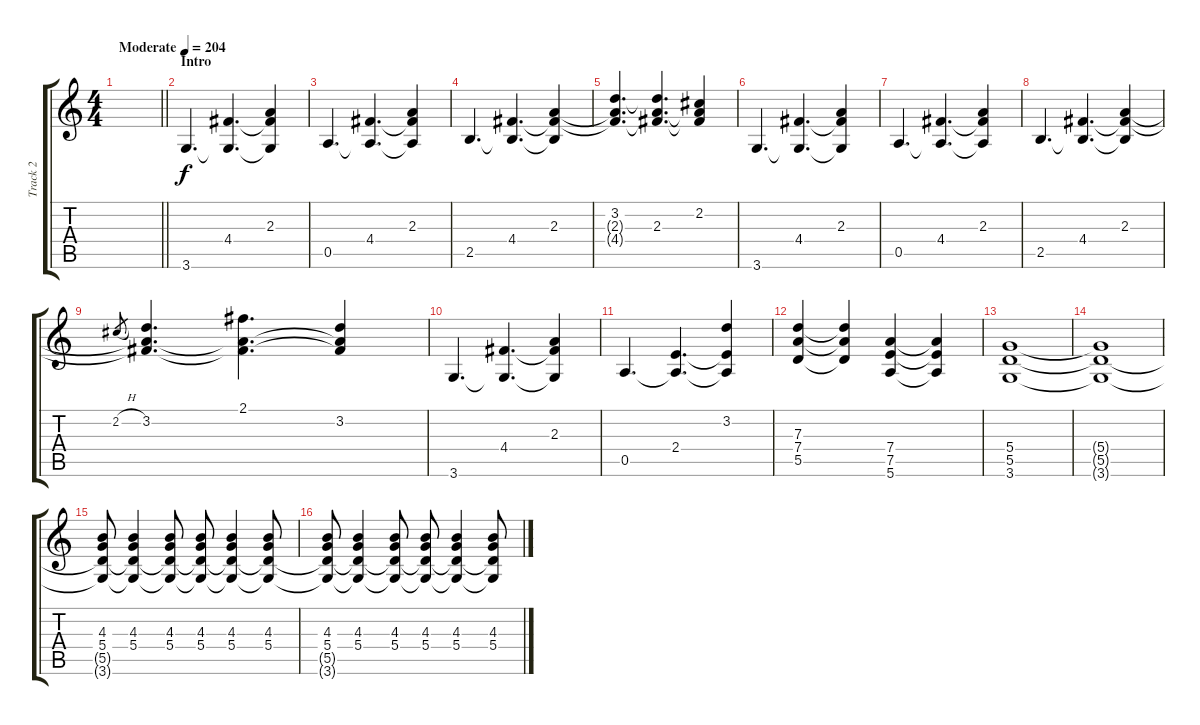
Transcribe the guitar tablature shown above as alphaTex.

\track ("Track 2" "Track 2") {instrument overdrivenguitar}
\staff {score tabs}
\tuning (E4 B3 G3 D3 A2 E2) {hide}
\ts (4 4)
\tempo (204 "Moderate")
\clef g2
\barLineRight lightlight
\ks c
|
\section ("" "Intro")
3.6.4{d} (4.4 3.6{t}).4{d} (2.3 4.4{t} 3.6{t}).4 |
0.5.4{d} (4.4 0.5{t}).4{d} (2.3 4.4{t} 0.5{t}).4 |
2.5.4{d} (4.4 2.5{t}).4{d} (2.3 4.4{t} 2.5{t}).4 |
(3.2 2.3{t} 4.4{t}).4{d} (3.2{t} 2.3 4.4{t}).4{d} (2.2 2.3{t} 4.4{t}).4 |
3.6.4{d} (4.4 3.6{t}).4{d} (2.3 4.4{t} 3.6{t}).4 |
0.5.4{d} (4.4 0.5{t}).4{d} (2.3 4.4{t} 0.5{t}).4 |
2.5.4{d} (4.4 2.5{t}).4{d} (2.3 4.4{t} 2.5{t}).4 |
2.2{h}.8{gr} (3.2 2.3{t} 4.4{t}).4{d} (2.1 2.3{t} 4.4{t}).4{d} (3.2 2.3{t} 4.4{t}).4 |
3.6.4{d} (4.4 3.6{t}).4{d} (2.3 4.4{t} 3.6{t}).4 |
0.5.4{d} (2.4 0.5{t}).4{d} (3.2 2.4{t} 0.5{t}).4 |
(7.3 7.4 5.5).4 (7.3{t} 7.4{t} 5.5{t}).4 (7.4 7.5 5.6).4 (7.4{t} 7.5{t} 5.6{t}).4 |
(5.4 5.5 3.6).1 |
(5.4{t} 5.5{t} 3.6{t}).1 |
(4.3 5.4 5.5{t} 3.6{t}).8 (4.3 5.4 5.5{t} 3.6{t}).4 (4.3 5.4 5.5{t} 3.6{t}).8 (4.3 5.4 5.5{t} 3.6{t}).8 (4.3 5.4 5.5{t} 3.6{t}).4 (4.3 5.4 5.5{t} 3.6{t}).8 |
(4.3 5.4 5.5{t} 3.6{t}).8 (4.3 5.4 5.5{t} 3.6{t}).4 (4.3 5.4 5.5{t} 3.6{t}).8 (4.3 5.4 5.5{t} 3.6{t}).8 (4.3 5.4 5.5{t} 3.6{t}).4 (4.3 5.4 5.5{t} 3.6{t}).8
